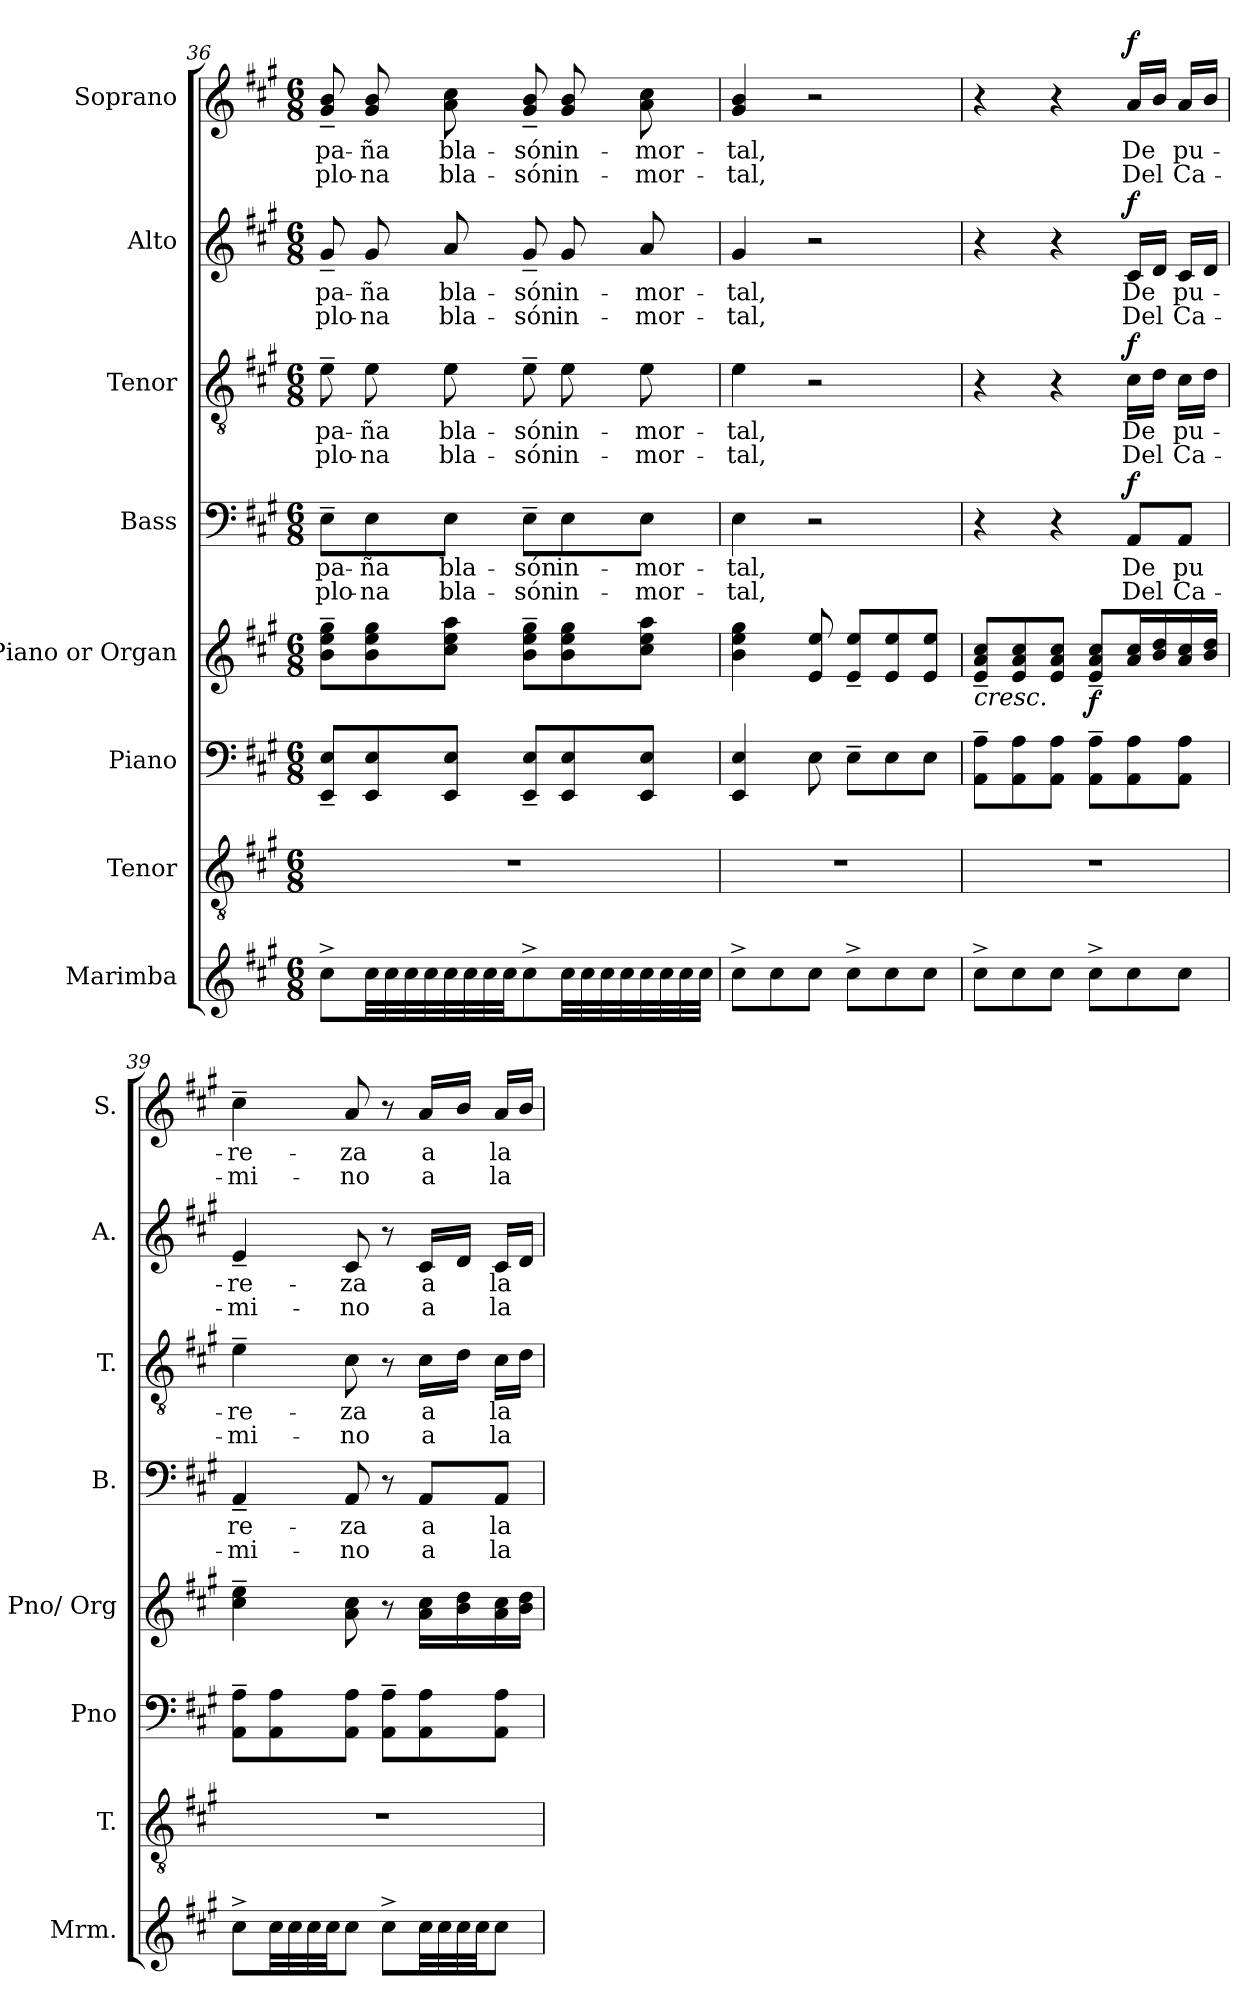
**kern	**kern	**kern	**kern	**dynam	**kern	**text	**text	**dynam	**kern	**text	**text	**dynam	**kern	**text	**text	**dynam	**kern	**text	**text	**dynam
*part8	*part7	*part6	*part5	*part5	*part4	*part4	*part4	*part4	*part3	*part3	*part3	*part3	*part2	*part2	*part2	*part2	*part1	*part1	*part1	*part1
*staff8	*staff7	*staff6	*staff5	*staff5	*staff4	*staff4	*staff4	*staff4	*staff3	*staff3	*staff3	*staff3	*staff2	*staff2	*staff2	*staff2	*staff1	*staff1	*staff1	*staff1
*I"Marimba	*I"Tenor	*I"Piano	*I"Piano or Organ	*	*I"Bass	*	*	*	*I"Tenor	*	*	*	*I"Alto	*	*	*	*I"Soprano	*	*	*
*I'Mrm.	*I'T.	*I'Pno	*I'Pno/ Org	*	*I'B.	*	*	*	*I'T.	*	*	*	*I'A.	*	*	*	*I'S.	*	*	*
*clefG2	*clefGv2	*clefF4	*clefG2	*	*clefF4	*	*	*	*clefGv2	*	*	*	*clefG2	*	*	*	*clefG2	*	*	*
*k[f#c#g#]	*k[f#c#g#]	*k[f#c#g#]	*k[f#c#g#]	*	*k[f#c#g#]	*	*	*	*k[f#c#g#]	*	*	*	*k[f#c#g#]	*	*	*	*k[f#c#g#]	*	*	*
*M6/8	*M6/8	*M6/8	*M6/8	*	*M6/8	*	*	*	*M6/8	*	*	*	*M6/8	*	*	*	*M6/8	*	*	*
=36	=36	=36	=36	=36	=36	=36	=36	=36	=36	=36	=36	=36	=36	=36	=36	=36	=36	=36	=36	=36
!	!	!	!	!	!	!LO:LY:b	!LO:LY:b	!	!	!LO:LY:b	!LO:LY:b	!	!	!LO:LY:b	!LO:LY:b	!	!	!LO:LY:b	!LO:LY:b	!
8cc#^\L	2.r	8EE/~ 8E/~L	8b\~ 8ee\~ 8gg#\~L	.	8E~\L	-pa-	-plo-	.	8e~\	-pa-	-plo-	.	8g#~/	-pa-	-plo-	.	8g#/~ 8b/~	-pa-	-plo-	.
!	!	!	!	!	!	!LO:LY:b	!LO:LY:b	!	!	!LO:LY:b	!LO:LY:b	!	!	!LO:LY:b	!LO:LY:b	!	!	!LO:LY:b	!LO:LY:b	!
*tremolo	*	*	*	*	*	*	*	*	*	*	*	*	*	*	*	*	*	*	*	*
32cc#\	.	8EE/ 8E/	8b\ 8ee\ 8gg#\	.	8E\	-ña	-na	.	8e\	-ña	-na	.	8g#/	-ña	-na	.	8g#/ 8b/	-ña	-na	.
32cc#\	.	.	.	.	.	.	.	.	.	.	.	.	.	.	.	.	.	.	.	.
32cc#\	.	.	.	.	.	.	.	.	.	.	.	.	.	.	.	.	.	.	.	.
32cc#\	.	.	.	.	.	.	.	.	.	.	.	.	.	.	.	.	.	.	.	.
!	!	!	!	!	!	!LO:LY:b	!LO:LY:b	!	!	!LO:LY:b	!LO:LY:b	!	!	!LO:LY:b	!LO:LY:b	!	!	!LO:LY:b	!LO:LY:b	!
32cc#\	.	8EE/ 8E/J	8cc#\ 8ee\ 8aa\J	.	8E\J	bla-	bla-	.	8e\	bla-	bla-	.	8a/	bla-	bla-	.	8a\ 8cc#\	bla-	bla-	.
32cc#\	.	.	.	.	.	.	.	.	.	.	.	.	.	.	.	.	.	.	.	.
32cc#\	.	.	.	.	.	.	.	.	.	.	.	.	.	.	.	.	.	.	.	.
32cc#\JJJ	.	.	.	.	.	.	.	.	.	.	.	.	.	.	.	.	.	.	.	.
*Xtremolo	*	*	*	*	*	*	*	*	*	*	*	*	*	*	*	*	*	*	*	*
!	!	!	!	!	!	!LO:LY:b	!LO:LY:b	!	!	!LO:LY:b	!LO:LY:b	!	!	!LO:LY:b	!LO:LY:b	!	!	!LO:LY:b	!LO:LY:b	!
8cc#^\L	.	8EE/~ 8E/~L	8b\~ 8ee\~ 8gg#\~L	.	8E~\L	-són	-són	.	8e~\	-són	-són	.	8g#~/	-són	-són	.	8g#/~ 8b/~	-són	-són	.
!	!	!	!	!	!	!LO:LY:b	!LO:LY:b	!	!	!LO:LY:b	!LO:LY:b	!	!	!LO:LY:b	!LO:LY:b	!	!	!LO:LY:b	!LO:LY:b	!
*tremolo	*	*	*	*	*	*	*	*	*	*	*	*	*	*	*	*	*	*	*	*
32cc#\	.	8EE/ 8E/	8b\ 8ee\ 8gg#\	.	8E\	in-	in-	.	8e\	in-	in-	.	8g#/	in-	in-	.	8g#/ 8b/	in-	in-	.
32cc#\	.	.	.	.	.	.	.	.	.	.	.	.	.	.	.	.	.	.	.	.
32cc#\	.	.	.	.	.	.	.	.	.	.	.	.	.	.	.	.	.	.	.	.
32cc#\	.	.	.	.	.	.	.	.	.	.	.	.	.	.	.	.	.	.	.	.
!	!	!	!	!	!	!LO:LY:b	!LO:LY:b	!	!	!LO:LY:b	!LO:LY:b	!	!	!LO:LY:b	!LO:LY:b	!	!	!LO:LY:b	!LO:LY:b	!
32cc#\	.	8EE/ 8E/J	8cc#\ 8ee\ 8aa\J	.	8E\J	-mor-	-mor-	.	8e\	-mor-	-mor-	.	8a/	-mor-	-mor-	.	8a\ 8cc#\	-mor-	-mor-	.
32cc#\	.	.	.	.	.	.	.	.	.	.	.	.	.	.	.	.	.	.	.	.
32cc#\	.	.	.	.	.	.	.	.	.	.	.	.	.	.	.	.	.	.	.	.
32cc#\JJJ	.	.	.	.	.	.	.	.	.	.	.	.	.	.	.	.	.	.	.	.
*Xtremolo	*	*	*	*	*	*	*	*	*	*	*	*	*	*	*	*	*	*	*	*
=37	=37	=37	=37	=37	=37	=37	=37	=37	=37	=37	=37	=37	=37	=37	=37	=37	=37	=37	=37	=37
!	!	!	!	!	!	!LO:LY:b	!LO:LY:b	!	!	!LO:LY:b	!LO:LY:b	!	!	!LO:LY:b	!LO:LY:b	!	!	!LO:LY:b	!LO:LY:b	!
8cc#^\L	2.r	4EE/ 4E/	4b\ 4ee\ 4gg#\	.	4E\	-tal,	-tal,	.	4e\	-tal,	-tal,	.	4g#/	-tal,	-tal,	.	4g#/ 4b/	-tal,	-tal,	.
8cc#\	.	.	.	.	.	.	.	.	.	.	.	.	.	.	.	.	.	.	.	.
8cc#\J	.	8E\	8e/ 8ee/	.	2r	.	.	.	2r	.	.	.	2r	.	.	.	2r	.	.	.
8cc#^\L	.	8E~\L	8e/~ 8ee/~L	.	.	.	.	.	.	.	.	.	.	.	.	.	.	.	.	.
8cc#\	.	8E\	8e/ 8ee/	.	.	.	.	.	.	.	.	.	.	.	.	.	.	.	.	.
8cc#\J	.	8E\J	8e/ 8ee/J	.	.	.	.	.	.	.	.	.	.	.	.	.	.	.	.	.
!!LO:LB:g=z
=38	=38	=38	=38	=38	=38	=38	=38	=38	=38	=38	=38	=38	=38	=38	=38	=38	=38	=38	=38	=38
!	!	!	!	!LO:HP:b	!	!	!	!	!	!	!	!	!	!	!	!	!	!	!	!
8cc#^\L	2.r	8AA\~ 8A\~L	8e/~ 8a/~ 8cc#/~L	<	4r	.	.	.	4r	.	.	.	4r	.	.	.	4r	.	.	.
8cc#\	.	8AA\ 8A\	8e/ 8a/ 8cc#/	.	.	.	.	.	.	.	.	.	.	.	.	.	.	.	.	.
8cc#\J	.	8AA\ 8A\J	8e/ 8a/ 8cc#/J	.	4r	.	.	.	4r	.	.	.	4r	.	.	.	4r	.	.	.
!	!	!	!	!LO:DY:b	!	!	!	!	!	!	!	!	!	!	!	!	!	!	!	!
8cc#^\L	.	8AA\~ 8A\~L	8e/~ 8a/~ 8cc#/~L	f	.	.	.	.	.	.	.	.	.	.	.	.	.	.	.	.
!	!	!	!	!	!	!LO:LY:b	!LO:LY:b	!LO:DY:b	!	!LO:LY:b	!LO:LY:b	!LO:DY:b	!	!LO:LY:b	!LO:LY:b	!LO:DY:b	!	!LO:LY:b	!LO:LY:b	!LO:DY:b
8cc#\	.	8AA\ 8A\	16a/ 16cc#/L	[	8AA/L	De	Del	f	16c#\LL	De	Del	f	16c#/LL	De	Del	f	16a/LL	De	Del	f
.	.	.	16b/ 16dd/	.	.	.	.	.	16d\JJ	.	.	.	16d/JJ	.	.	.	16b/JJ	.	.	.
!	!	!	!	!	!	!LO:LY:b	!LO:LY:b	!	!	!LO:LY:b	!LO:LY:b	!	!	!LO:LY:b	!LO:LY:b	!	!	!LO:LY:b	!LO:LY:b	!
8cc#\J	.	8AA\ 8A\J	16a/ 16cc#/	.	8AA/J	pu	Ca-	.	16c#\LL	pu-	Ca-	.	16c#/LL	pu-	Ca-	.	16a/LL	pu-	Ca-	.
.	.	.	16b/ 16dd/JJ	.	.	.	.	.	16d\JJ	.	.	.	16d/JJ	.	.	.	16b/JJ	.	.	.
=39	=39	=39	=39	=39	=39	=39	=39	=39	=39	=39	=39	=39	=39	=39	=39	=39	=39	=39	=39	=39
!	!	!	!	!	!	!LO:LY:b	!LO:LY:b	!	!	!LO:LY:b	!LO:LY:b	!	!	!LO:LY:b	!LO:LY:b	!	!	!LO:LY:b	!LO:LY:b	!
8cc#^\L	2.r	8AA\~ 8A\~L	4cc#\~ 4ee\~	.	4AA~/	re-	-mi-	.	4e~\	-re-	-mi-	.	4e~/	-re-	-mi-	.	4cc#~\	-re-	-mi-	.
*tremolo	*	*	*	*	*	*	*	*	*	*	*	*	*	*	*	*	*	*	*	*
32cc#\	.	8AA\ 8A\	.	.	.	.	.	.	.	.	.	.	.	.	.	.	.	.	.	.
32cc#\	.	.	.	.	.	.	.	.	.	.	.	.	.	.	.	.	.	.	.	.
32cc#\	.	.	.	.	.	.	.	.	.	.	.	.	.	.	.	.	.	.	.	.
32cc#\	.	.	.	.	.	.	.	.	.	.	.	.	.	.	.	.	.	.	.	.
*Xtremolo	*	*	*	*	*	*	*	*	*	*	*	*	*	*	*	*	*	*	*	*
!	!	!	!	!	!	!LO:LY:b	!LO:LY:b	!	!	!LO:LY:b	!LO:LY:b	!	!	!LO:LY:b	!LO:LY:b	!	!	!LO:LY:b	!LO:LY:b	!
8cc#\J	.	8AA\ 8A\J	8a\ 8cc#\	.	8AA/	-za	-no	.	8c#\	-za	-no	.	8c#/	-za	-no	.	8a/	-za	-no	.
8cc#^\L	.	8AA\~ 8A\~L	8r	.	8r	.	.	.	8r	.	.	.	8r	.	.	.	8r	.	.	.
!	!	!	!	!	!	!LO:LY:b	!LO:LY:b	!	!	!LO:LY:b	!LO:LY:b	!	!	!LO:LY:b	!LO:LY:b	!	!	!LO:LY:b	!LO:LY:b	!
*tremolo	*	*	*	*	*	*	*	*	*	*	*	*	*	*	*	*	*	*	*	*
32cc#\	.	8AA\ 8A\	16a\ 16cc#\LL	.	8AA/L	a	a	.	16c#\LL	a	a	.	16c#/LL	a	a	.	16a/LL	a	a	.
32cc#\	.	.	.	.	.	.	.	.	.	.	.	.	.	.	.	.	.	.	.	.
32cc#\	.	.	16b\ 16dd\	.	.	.	.	.	16d\JJ	.	.	.	16d/JJ	.	.	.	16b/JJ	.	.	.
32cc#\	.	.	.	.	.	.	.	.	.	.	.	.	.	.	.	.	.	.	.	.
*Xtremolo	*	*	*	*	*	*	*	*	*	*	*	*	*	*	*	*	*	*	*	*
!	!	!	!	!	!	!LO:LY:b	!LO:LY:b	!	!	!LO:LY:b	!LO:LY:b	!	!	!LO:LY:b	!LO:LY:b	!	!	!LO:LY:b	!LO:LY:b	!
8cc#\J	.	8AA\ 8A\J	16a\ 16cc#\	.	8AA/J	la	la	.	16c#\LL	la	la	.	16c#/LL	la	la	.	16a/LL	la	la	.
.	.	.	16b\ 16dd\JJ	.	.	.	.	.	16d\JJ	.	.	.	16d/JJ	.	.	.	16b/JJ	.	.	.
=	=	=	=	=	=	=	=	=	=	=	=	=	=	=	=	=	=	=	=	=
*-	*-	*-	*-	*-	*-	*-	*-	*-	*-	*-	*-	*-	*-	*-	*-	*-	*-	*-	*-	*-
